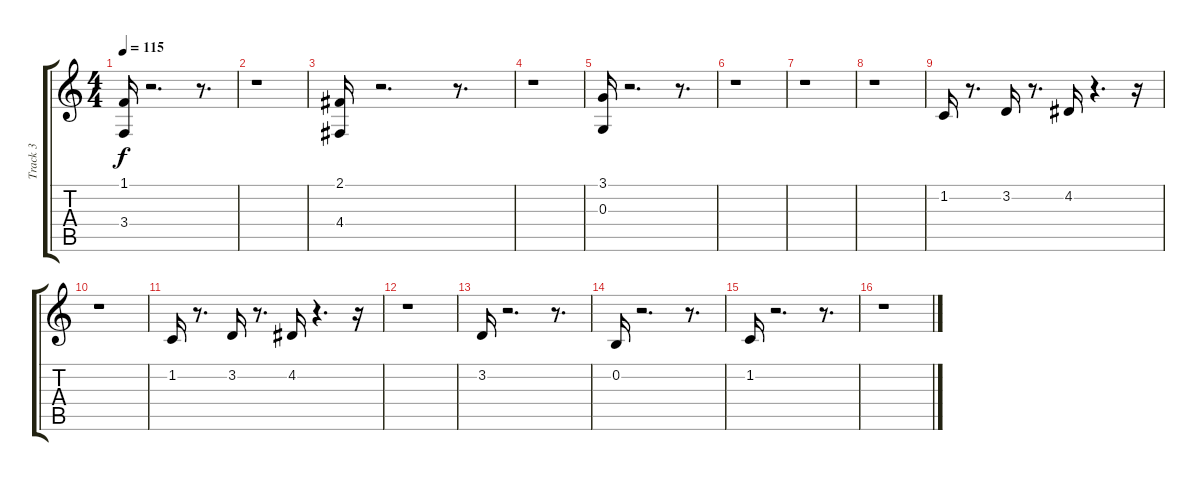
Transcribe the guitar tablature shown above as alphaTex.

\track ("Track 3" "Track 3") {instrument tubularbells}
\staff {score tabs}
\tuning (E4 B3 G3 D3 A2 E2) {hide}
\ts (4 4)
\tempo 115
\clef g2
\ks c
(1.1 3.4).16{dy f} r.2{d} r.8{d} |
r.1 |
(2.1 4.4).16 r.2{d} r.8{d} |
r.1 |
(3.1 0.3).16 r.2{d} r.8{d} |
r.1 |
r.1 |
r.1 |
1.2.16 r.8{d} 3.2.16 r.8{d} 4.2.16 r.4{d} r.16 |
r.1 |
1.2.16 r.8{d} 3.2.16 r.8{d} 4.2.16 r.4{d} r.16 |
r.1 |
3.2.16 r.2{d} r.8{d} |
0.2.16 r.2{d} r.8{d} |
1.2.16 r.2{d} r.8{d} |
r.1
